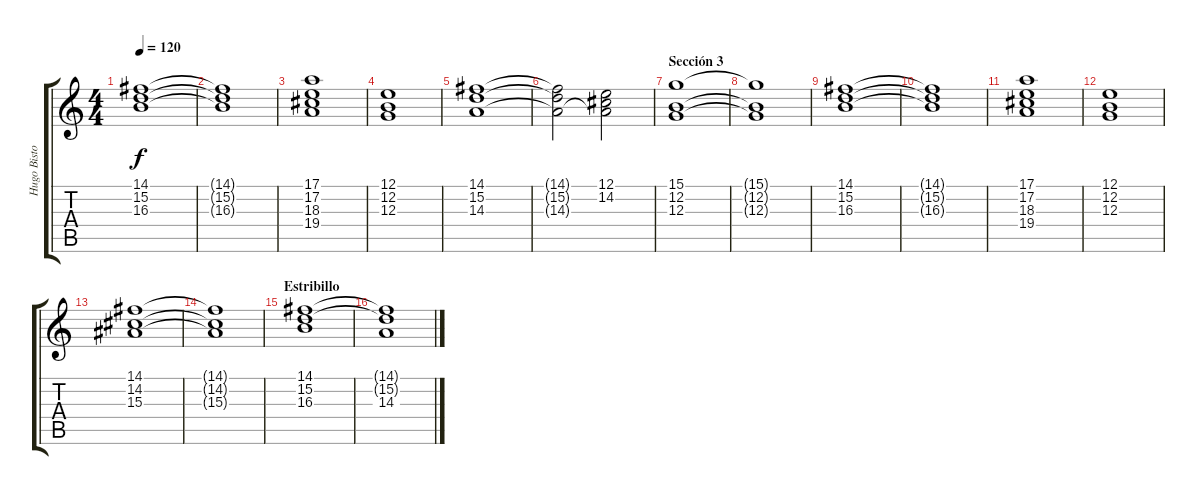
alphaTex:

\track ("Hugo Bistolfi" "Hugo Bisto") {instrument stringensemble1}
\staff {score tabs}
\tuning (E4 B3 G3 D3 A2 E2) {hide}
\ts (4 4)
\tempo 120
\clef g2
\ks c
(14.1 15.2 16.3).1{dy f} |
(14.1{t} 15.2{t} 16.3{t}).1 |
(17.1 17.2 18.3 19.4).1 |
(12.1 12.2 12.3).1 |
(14.1 15.2 14.3).1 |
(14.1{t} 15.2{t} 14.3{t}).2 (12.1 14.2 14.3{t}).2 |
\section ("" "Sección 3")
(15.1 12.2 12.3).1 |
(15.1{t} 12.2{t} 12.3{t}).1 |
(14.1 15.2 16.3).1 |
(14.1{t} 15.2{t} 16.3{t}).1 |
(17.1 17.2 18.3 19.4).1 |
(12.1 12.2 12.3).1 |
(14.1 14.2 15.3).1 |
(14.1{t} 14.2{t} 15.3{t}).1 |
\section ("" "Estribillo")
(14.1 15.2 16.3).1 |
(14.1{t} 15.2{t} 14.3).1
